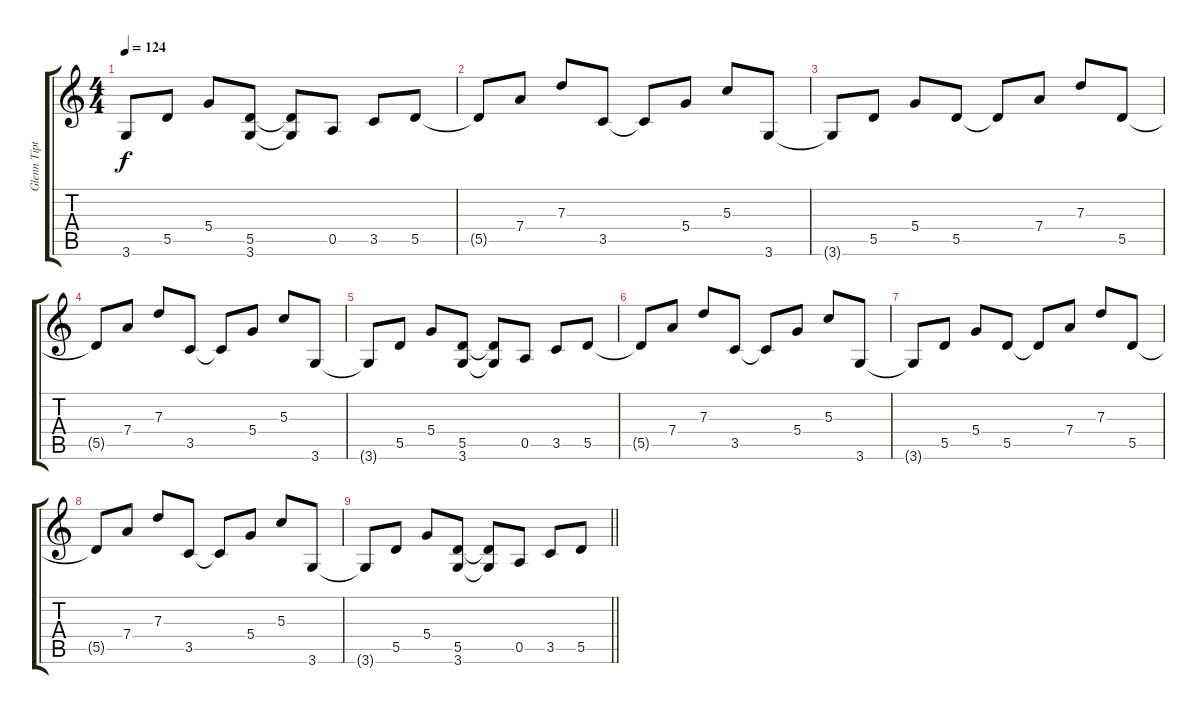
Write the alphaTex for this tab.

\track ("Glenn Tipton" "Glenn Tipt") {instrument overdrivenguitar}
\staff {score tabs}
\tuning (E4 B3 G3 D3 A2 E2) {hide}
\ts (4 4)
\tempo 124
\clef g2
\ks c
3.6{t}.8{dy f} 5.5.8 5.4.8 (5.5 3.6).8 (5.5{t} 3.6{t}).8 0.5.8 3.5.8 5.5.8 |
5.5{t}.8 7.4.8 7.3.8 3.5.8 3.5{t}.8 5.4.8 5.3.8 3.6.8 |
3.6{t}.8 5.5.8 5.4.8 5.5.8 5.5{t}.8 7.4.8 7.3.8 5.5.8 |
5.5{t}.8 7.4.8 7.3.8 3.5.8 3.5{t}.8 5.4.8 5.3.8 3.6.8 |
3.6{t}.8 5.5.8 5.4.8 (5.5 3.6).8 (5.5{t} 3.6{t}).8 0.5.8 3.5.8 5.5.8 |
5.5{t}.8 7.4.8 7.3.8 3.5.8 3.5{t}.8 5.4.8 5.3.8 3.6.8 |
3.6{t}.8 5.5.8 5.4.8 5.5.8 5.5{t}.8 7.4.8 7.3.8 5.5.8 |
5.5{t}.8 7.4.8 7.3.8 3.5.8 3.5{t}.8 5.4.8 5.3.8 3.6.8 |
\barLineRight lightlight
3.6{t}.8 5.5.8 5.4.8 (5.5 3.6).8 (5.5{t} 3.6{t}).8 0.5.8 3.5.8 5.5.8
